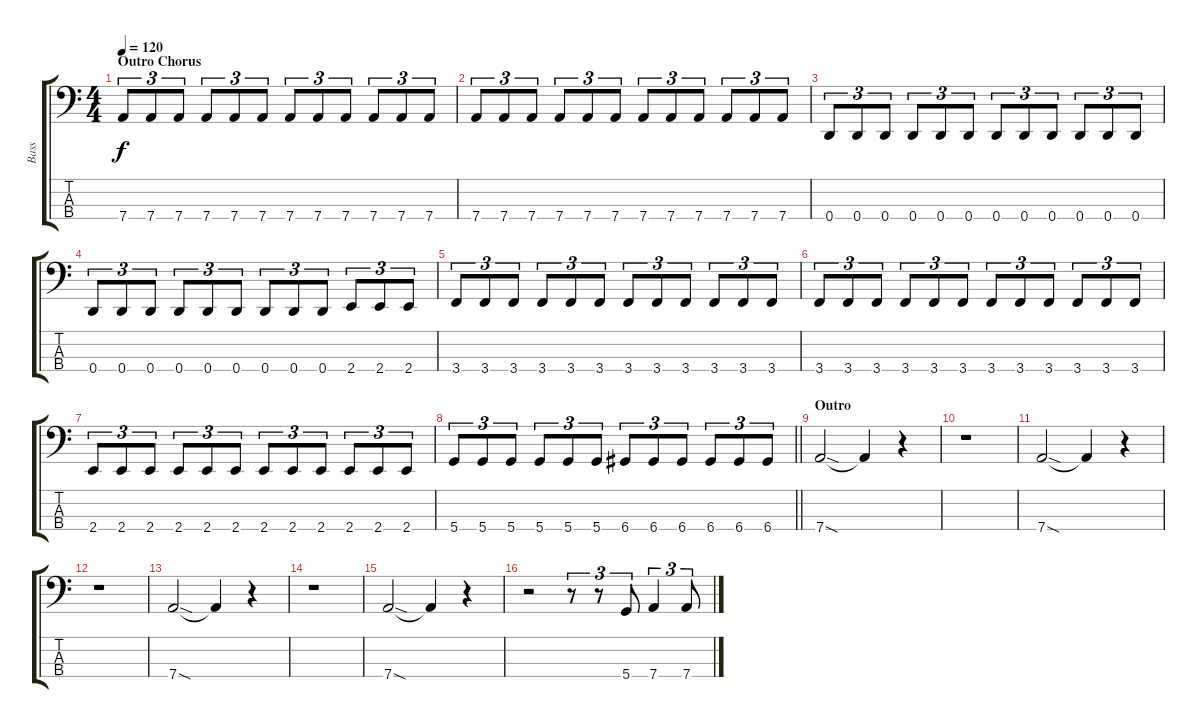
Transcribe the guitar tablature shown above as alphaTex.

\track ("Bass" "Bass") {instrument electricbassfinger}
\staff {score tabs}
\tuning (G2 D2 A1 D1) {hide}
\ts (4 4)
\section ("" "Outro Chorus")
\tempo 120
\clef f4
\ks c
7.4.8{tu (3 2) dy f} 7.4.8{tu (3 2)} 7.4.8{tu (3 2)} 7.4.8{tu (3 2)} 7.4.8{tu (3 2)} 7.4.8{tu (3 2)} 7.4.8{tu (3 2)} 7.4.8{tu (3 2)} 7.4.8{tu (3 2)} 7.4.8{tu (3 2)} 7.4.8{tu (3 2)} 7.4.8{tu (3 2)} |
7.4.8{tu (3 2)} 7.4.8{tu (3 2)} 7.4.8{tu (3 2)} 7.4.8{tu (3 2)} 7.4.8{tu (3 2)} 7.4.8{tu (3 2)} 7.4.8{tu (3 2)} 7.4.8{tu (3 2)} 7.4.8{tu (3 2)} 7.4.8{tu (3 2)} 7.4.8{tu (3 2)} 7.4.8{tu (3 2)} |
0.4.8{tu (3 2)} 0.4.8{tu (3 2)} 0.4.8{tu (3 2)} 0.4.8{tu (3 2)} 0.4.8{tu (3 2)} 0.4.8{tu (3 2)} 0.4.8{tu (3 2)} 0.4.8{tu (3 2)} 0.4.8{tu (3 2)} 0.4.8{tu (3 2)} 0.4.8{tu (3 2)} 0.4.8{tu (3 2)} |
0.4.8{tu (3 2)} 0.4.8{tu (3 2)} 0.4.8{tu (3 2)} 0.4.8{tu (3 2)} 0.4.8{tu (3 2)} 0.4.8{tu (3 2)} 0.4.8{tu (3 2)} 0.4.8{tu (3 2)} 0.4.8{tu (3 2)} 2.4.8{tu (3 2)} 2.4.8{tu (3 2)} 2.4.8{tu (3 2)} |
3.4.8{tu (3 2)} 3.4.8{tu (3 2)} 3.4.8{tu (3 2)} 3.4.8{tu (3 2)} 3.4.8{tu (3 2)} 3.4.8{tu (3 2)} 3.4.8{tu (3 2)} 3.4.8{tu (3 2)} 3.4.8{tu (3 2)} 3.4.8{tu (3 2)} 3.4.8{tu (3 2)} 3.4.8{tu (3 2)} |
3.4.8{tu (3 2)} 3.4.8{tu (3 2)} 3.4.8{tu (3 2)} 3.4.8{tu (3 2)} 3.4.8{tu (3 2)} 3.4.8{tu (3 2)} 3.4.8{tu (3 2)} 3.4.8{tu (3 2)} 3.4.8{tu (3 2)} 3.4.8{tu (3 2)} 3.4.8{tu (3 2)} 3.4.8{tu (3 2)} |
2.4.8{tu (3 2)} 2.4.8{tu (3 2)} 2.4.8{tu (3 2)} 2.4.8{tu (3 2)} 2.4.8{tu (3 2)} 2.4.8{tu (3 2)} 2.4.8{tu (3 2)} 2.4.8{tu (3 2)} 2.4.8{tu (3 2)} 2.4.8{tu (3 2)} 2.4.8{tu (3 2)} 2.4.8{tu (3 2)} |
\barLineRight lightlight
5.4.8{tu (3 2)} 5.4.8{tu (3 2)} 5.4.8{tu (3 2)} 5.4.8{tu (3 2)} 5.4.8{tu (3 2)} 5.4.8{tu (3 2)} 6.4.8{tu (3 2)} 6.4.8{tu (3 2)} 6.4.8{tu (3 2)} 6.4.8{tu (3 2)} 6.4.8{tu (3 2)} 6.4.8{tu (3 2)} |
\section ("" "Outro")
7.4{sod}.2 7.4{t}.4 r.4 |
r.1 |
7.4{sod}.2 7.4{t}.4 r.4 |
r.1 |
7.4{sod}.2 7.4{t}.4 r.4 |
r.1 |
7.4{sod}.2 7.4{t}.4 r.4 |
r.2 r.8{tu (3 2)} r.8{tu (3 2)} 5.4.8{tu (3 2)} 7.4.4{tu (3 2)} 7.4.8{tu (3 2)}
